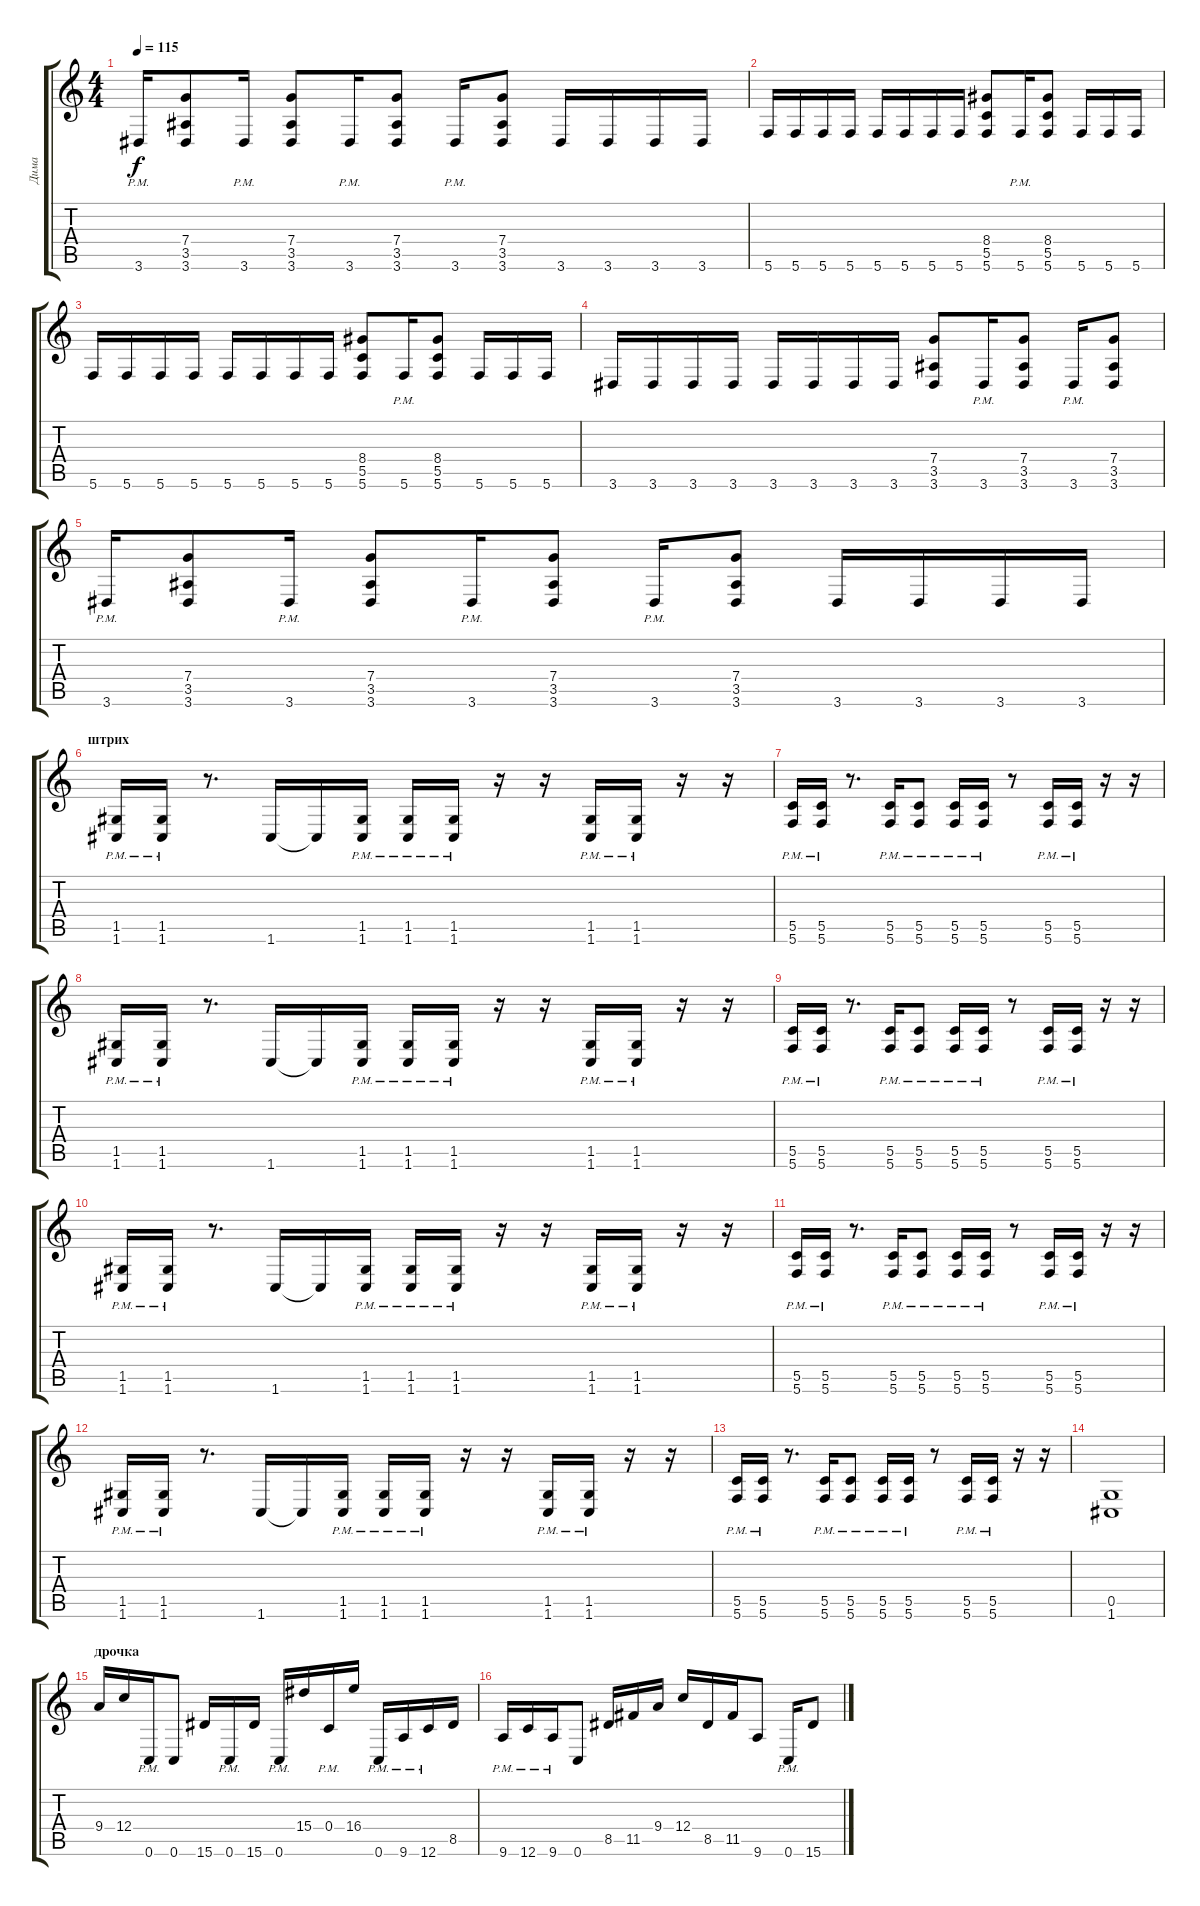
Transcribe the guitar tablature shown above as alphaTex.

\track ("Дима" "Дима") {instrument distortionguitar}
\staff {score tabs}
\tuning (D4 A3 F3 C3 G2 C2) {hide}
\ts (4 4)
\tempo 115
\clef g2
\ks c
3.6{pm}.16{dy f} (7.4 3.5 3.6).8 3.6{pm}.16 (7.4 3.5 3.6).8 3.6{pm}.16 (7.4 3.5 3.6).8 3.6{pm}.16 (7.4 3.5 3.6).8 3.6.16 3.6.16 3.6.16 3.6.16 |
5.6.16 5.6.16 5.6.16 5.6.16 5.6.16 5.6.16 5.6.16 5.6.16 (8.4 5.5 5.6).8 5.6{pm}.16 (8.4 5.5 5.6).8 5.6.16 5.6.16 5.6.16 |
5.6.16 5.6.16 5.6.16 5.6.16 5.6.16 5.6.16 5.6.16 5.6.16 (8.4 5.5 5.6).8 5.6{pm}.16 (8.4 5.5 5.6).8 5.6.16 5.6.16 5.6.16 |
3.6.16 3.6.16 3.6.16 3.6.16 3.6.16 3.6.16 3.6.16 3.6.16 (7.4 3.5 3.6).8 3.6{pm}.16 (7.4 3.5 3.6).8 3.6{pm}.16 (7.4 3.5 3.6).8 |
3.6{pm}.16 (7.4 3.5 3.6).8 3.6{pm}.16 (7.4 3.5 3.6).8 3.6{pm}.16 (7.4 3.5 3.6).8 3.6{pm}.16 (7.4 3.5 3.6).8 3.6.16 3.6.16 3.6.16 3.6.16 |
\section ("" "штрих")
(1.5{pm} 1.6{pm}).16 (1.5{pm} 1.6{pm}).16 r.8{d} 1.6.16 1.6{t}.16 (1.5{pm} 1.6{pm}).16 (1.5{pm} 1.6{pm}).16 (1.5{pm} 1.6{pm}).16 r.16 r.16 (1.5{pm} 1.6{pm}).16 (1.5{pm} 1.6{pm}).16 r.16 r.16 |
(5.5{pm} 5.6{pm}).16 (5.5{pm} 5.6{pm}).16 r.8{d} (5.5{pm} 5.6{pm}).16 (5.5{pm} 5.6{pm}).8 (5.5{pm} 5.6{pm}).16 (5.5{pm} 5.6{pm}).16 r.8 (5.5{pm} 5.6{pm}).16 (5.5{pm} 5.6{pm}).16 r.16 r.16 |
(1.5{pm} 1.6{pm}).16 (1.5{pm} 1.6{pm}).16 r.8{d} 1.6.16 1.6{t}.16 (1.5{pm} 1.6{pm}).16 (1.5{pm} 1.6{pm}).16 (1.5{pm} 1.6{pm}).16 r.16 r.16 (1.5{pm} 1.6{pm}).16 (1.5{pm} 1.6{pm}).16 r.16 r.16 |
(5.5{pm} 5.6{pm}).16 (5.5{pm} 5.6{pm}).16 r.8{d} (5.5{pm} 5.6{pm}).16 (5.5{pm} 5.6{pm}).8 (5.5{pm} 5.6{pm}).16 (5.5{pm} 5.6{pm}).16 r.8 (5.5{pm} 5.6{pm}).16 (5.5{pm} 5.6{pm}).16 r.16 r.16 |
(1.5{pm} 1.6{pm}).16 (1.5{pm} 1.6{pm}).16 r.8{d} 1.6.16 1.6{t}.16 (1.5{pm} 1.6{pm}).16 (1.5{pm} 1.6{pm}).16 (1.5{pm} 1.6{pm}).16 r.16 r.16 (1.5{pm} 1.6{pm}).16 (1.5{pm} 1.6{pm}).16 r.16 r.16 |
(5.5{pm} 5.6{pm}).16 (5.5{pm} 5.6{pm}).16 r.8{d} (5.5{pm} 5.6{pm}).16 (5.5{pm} 5.6{pm}).8 (5.5{pm} 5.6{pm}).16 (5.5{pm} 5.6{pm}).16 r.8 (5.5{pm} 5.6{pm}).16 (5.5{pm} 5.6{pm}).16 r.16 r.16 |
(1.5{pm} 1.6{pm}).16 (1.5{pm} 1.6{pm}).16 r.8{d} 1.6.16 1.6{t}.16 (1.5{pm} 1.6{pm}).16 (1.5{pm} 1.6{pm}).16 (1.5{pm} 1.6{pm}).16 r.16 r.16 (1.5{pm} 1.6{pm}).16 (1.5{pm} 1.6{pm}).16 r.16 r.16 |
(5.5{pm} 5.6{pm}).16 (5.5{pm} 5.6{pm}).16 r.8{d} (5.5{pm} 5.6{pm}).16 (5.5{pm} 5.6{pm}).8 (5.5{pm} 5.6{pm}).16 (5.5{pm} 5.6{pm}).16 r.8 (5.5{pm} 5.6{pm}).16 (5.5{pm} 5.6{pm}).16 r.16 r.16{volume 0} |
(0.5 1.6).1{volume 16} |
\section ("" "дрочка")
9.4.16 12.4.16 0.6{pm}.16 0.6.8 15.6.16 0.6{pm}.16 15.6.16 0.6{pm}.16 15.4.16 0.4{pm}.16 16.4.16 0.6{pm}.16 9.6{pm}.16 12.6{pm}.16 8.5.16 |
9.6{pm}.16 12.6{pm}.16 9.6{pm}.16 0.6.8 8.5.16 11.5.16 9.4.16 12.4.16 8.5.16 11.5.16 9.6.8 0.6{pm}.16 15.6.8
